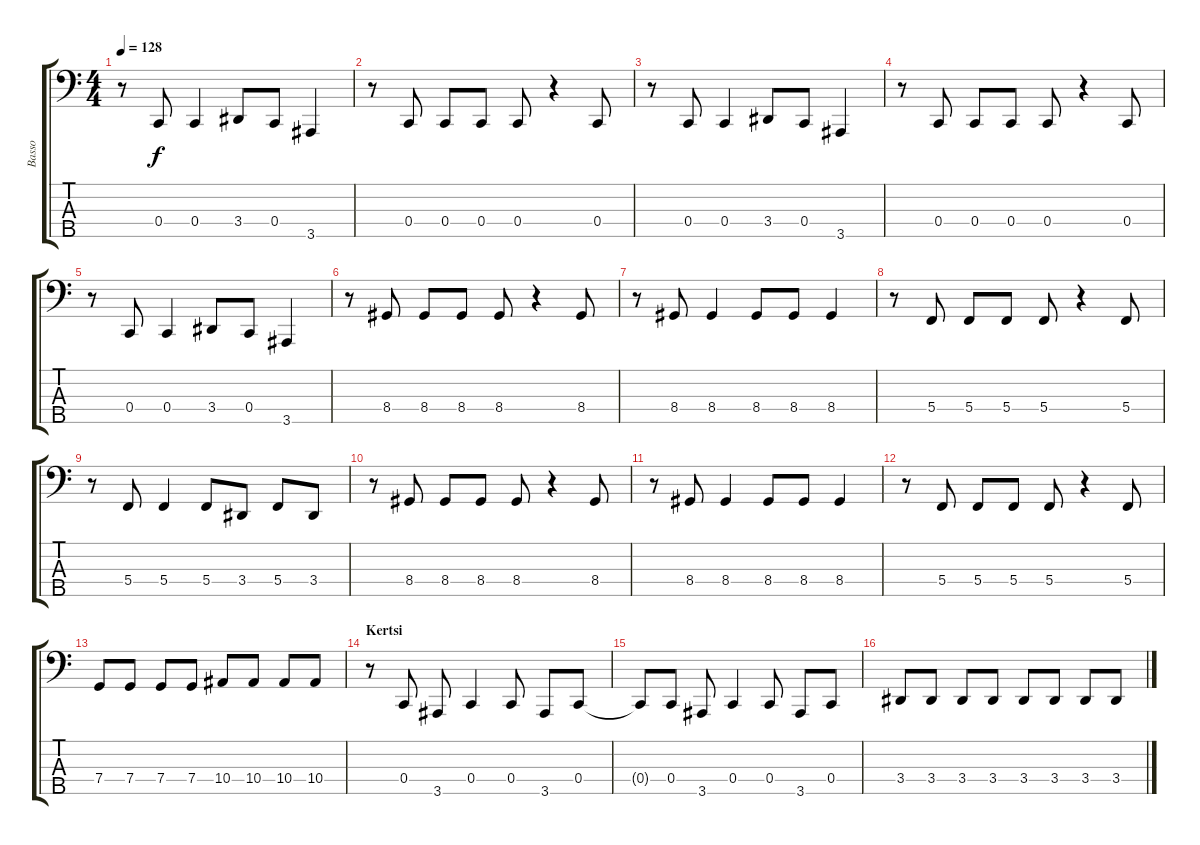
\track ("Basso" "Basso") {instrument electricbassfinger}
\staff {score tabs}
\tuning (F2 C2 G1 C1 G0) {hide}
\ts (4 4)
\tempo 128
\clef f4
\ks c
r.8{dy f} 0.4.8 0.4.4 3.4.8 0.4.8 3.5.4 |
r.8 0.4.8 0.4.8 0.4.8 0.4.8 r.4 0.4.8 |
r.8 0.4.8 0.4.4 3.4.8 0.4.8 3.5.4 |
r.8 0.4.8 0.4.8 0.4.8 0.4.8 r.4 0.4.8 |
r.8 0.4.8 0.4.4 3.4.8 0.4.8 3.5.4 |
r.8 8.4.8 8.4.8 8.4.8 8.4.8 r.4 8.4.8 |
r.8 8.4.8 8.4.4 8.4.8 8.4.8 8.4.4 |
r.8 5.4.8 5.4.8 5.4.8 5.4.8 r.4 5.4.8 |
r.8 5.4.8 5.4.4 5.4.8 3.4.8 5.4.8 3.4.8 |
r.8 8.4.8 8.4.8 8.4.8 8.4.8 r.4 8.4.8 |
r.8 8.4.8 8.4.4 8.4.8 8.4.8 8.4.4 |
r.8 5.4.8 5.4.8 5.4.8 5.4.8 r.4 5.4.8 |
7.4.8 7.4.8 7.4.8 7.4.8 10.4.8 10.4.8 10.4.8 10.4.8 |
\section ("" "Kertsi")
r.8 0.4.8 3.5.8 0.4.4 0.4.8 3.5.8 0.4.8 |
0.4{t}.8 0.4.8 3.5.8 0.4.4 0.4.8 3.5.8 0.4.8 |
3.4.8 3.4.8 3.4.8 3.4.8 3.4.8 3.4.8 3.4.8 3.4.8
